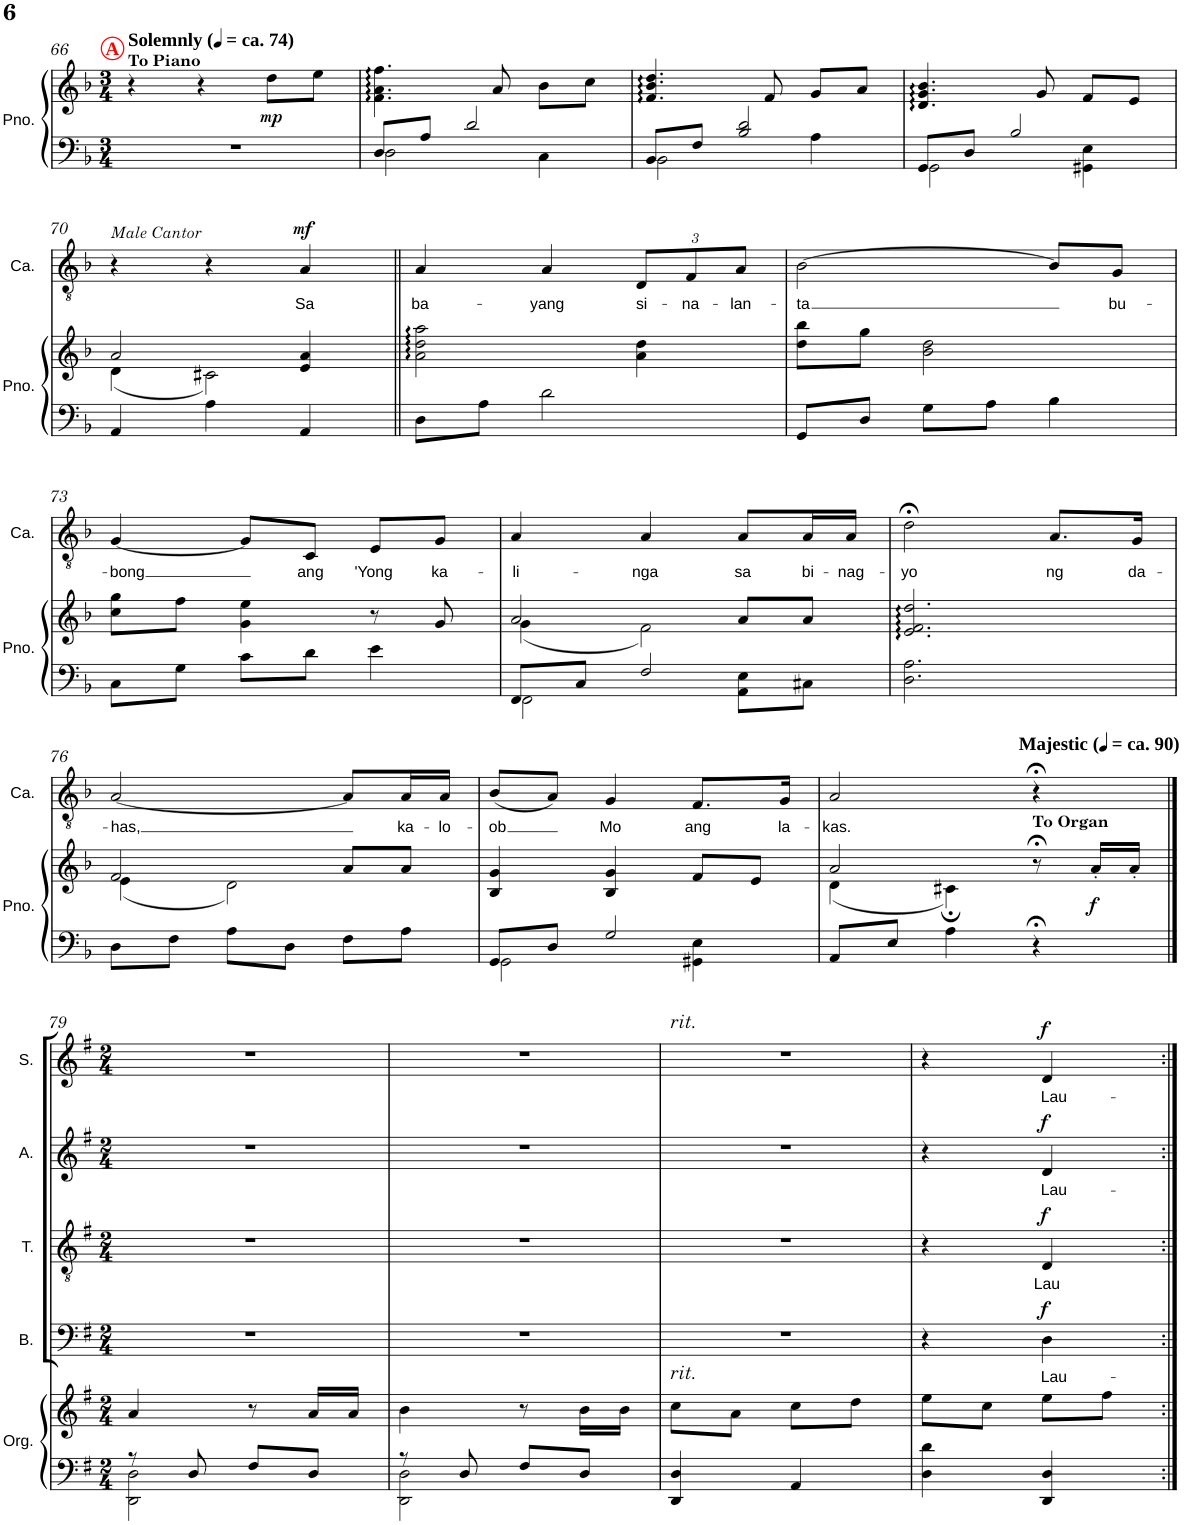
**kern	**kern	**dynam	**kern	**text	**dynam	**kern	**text	**dynam	**kern	**text	**dynam	**kern	**text	**dynam	**kern	**text	**dynam
*part6	*part6	*part6	*part5	*part5	*part5	*part4	*part4	*part4	*part3	*part3	*part3	*part2	*part2	*part2	*part1	*part1	*part1
*staff7	*staff6	*staff6/7	*staff5	*staff5	*staff5	*staff4	*staff4	*staff4	*staff3	*staff3	*staff3	*staff2	*staff2	*staff2	*staff1	*staff1	*staff1
*I"Organ	*	*	*I"Bass	*	*	*I"Tenor	*	*	*I"Alto	*	*	*I"Soprano	*	*	*I"Cantor	*	*
*I'Org.	*	*	*I'B.	*	*	*I'T.	*	*	*I'A.	*	*	*I'S.	*	*	*I'Ca.	*	*
!!LO:PB:g=z
*clefF4	*clefG2	*	*clefF4	*	*	*clefGv2	*	*	*clefG2	*	*	*clefG2	*	*	*clefGv2	*	*
*k[b-]	*k[b-]	*	*k[b-]	*	*	*k[b-]	*	*	*k[b-]	*	*	*k[b-]	*	*	*k[b-]	*	*
*M3/4	*M3/4	*	*M3/4	*	*	*M3/4	*	*	*M3/4	*	*	*M3/4	*	*	*M3/4	*	*
!!LO:REH:place=s1:a:B:cj:color=#FF0000:enc=circle:fs=12:t=A
!!LO:REH:place=s6:a:B:cj:color=#FF0000:enc=circle:fs=12:t=A
=66	=66	=66	=66	=66	=66	=66	=66	=66	=66	=66	=66	=66	=66	=66	=66	=66	=66
!	!	!	!	!	!	!	!	!	!	!	!	!	!	!	!LO:TX:a:B:t=Solemnly (	!	!
!	!	!	!	!	!	!	!	!	!	!	!	!	!	!	!LO:TX:a:B:t=ca. 74)	!	!
!	!LO:TX:a:B:t=Solemnly (	!	!	!	!	!	!	!	!	!	!	!	!	!	!	!	!
!	!LO:TX:a:B:t=ca. 74)	!	!	!	!	!	!	!	!	!	!	!	!	!	!	!	!
!	!LO:TX:a:B:t=To Piano	!	!	!	!	!	!	!	!	!	!	!	!	!	!	!	!
2.r	4r	.	2.r	.	.	2.r	.	.	2.r	.	.	2.r	.	.	2.r	.	.
.	4r	.	.	.	.	.	.	.	.	.	.	.	.	.	.	.	.
!	!	!LO:DY:b	!	!	!	!	!	!	!	!	!	!	!	!	!	!	!
.	8dd\L	mp	.	.	.	.	.	.	.	.	.	.	.	.	.	.	.
.	8ee\J	.	.	.	.	.	.	.	.	.	.	.	.	.	.	.	.
=67	=67	=67	=67	=67	=67	=67	=67	=67	=67	=67	=67	=67	=67	=67	=67	=67	=67
*^	*	*	*	*	*	*	*	*	*	*	*	*	*	*	*	*	*
8D/L	2D\	4.f\ 4.a\ 4.ff\	.	2.r	.	.	2.r	.	.	2.r	.	.	2.r	.	.	2.r	.	.
8A/J	.	.	.	.	.	.	.	.	.	.	.	.	.	.	.	.	.	.
2d/	.	.	.	.	.	.	.	.	.	.	.	.	.	.	.	.	.	.
.	.	8a/	.	.	.	.	.	.	.	.	.	.	.	.	.	.	.	.
.	4C\	8b-\L	.	.	.	.	.	.	.	.	.	.	.	.	.	.	.	.
.	.	8cc\J	.	.	.	.	.	.	.	.	.	.	.	.	.	.	.	.
=68	=68	=68	=68	=68	=68	=68	=68	=68	=68	=68	=68	=68	=68	=68	=68	=68	=68	=68
8BB-/L	2BB-\	4.f/ 4.b-/ 4.dd/	.	2.r	.	.	2.r	.	.	2.r	.	.	2.r	.	.	2.r	.	.
8F/J	.	.	.	.	.	.	.	.	.	.	.	.	.	.	.	.	.	.
2B-/ 2d/	.	.	.	.	.	.	.	.	.	.	.	.	.	.	.	.	.	.
.	.	8f/	.	.	.	.	.	.	.	.	.	.	.	.	.	.	.	.
.	4A\	8g/L	.	.	.	.	.	.	.	.	.	.	.	.	.	.	.	.
.	.	8a/J	.	.	.	.	.	.	.	.	.	.	.	.	.	.	.	.
=69	=69	=69	=69	=69	=69	=69	=69	=69	=69	=69	=69	=69	=69	=69	=69	=69	=69	=69
8GG/L	2GG\	4.d/ 4.g/ 4.b-/	.	2.r	.	.	2.r	.	.	2.r	.	.	2.r	.	.	2.r	.	.
8D/J	.	.	.	.	.	.	.	.	.	.	.	.	.	.	.	.	.	.
2B-/	.	.	.	.	.	.	.	.	.	.	.	.	.	.	.	.	.	.
.	.	8g/	.	.	.	.	.	.	.	.	.	.	.	.	.	.	.	.
.	4GG#X\ 4E\	8f/L	.	.	.	.	.	.	.	.	.	.	.	.	.	.	.	.
.	.	8e/J	.	.	.	.	.	.	.	.	.	.	.	.	.	.	.	.
*v	*v	*	*	*	*	*	*	*	*	*	*	*	*	*	*	*	*	*
!!LO:LB:g=z
=70	=70	=70	=70	=70	=70	=70	=70	=70	=70	=70	=70	=70	=70	=70	=70	=70	=70
*	*	*	*	*	*	*	*	*	*	*	*	*	*	*	*clefGv2	*	*
*	*^	*	*	*	*	*	*	*	*	*	*	*	*	*	*	*	*
!	!	!	!	!	!	!	!	!	!	!	!	!	!	!	!	!LO:TX:a:i:t=Male Cantor	!	!
4AA/	2a/	(4d\	.	2.r	.	.	2.r	.	.	2.r	.	.	2.r	.	.	4r	.	.
4A\	.	2c#X\)	.	.	.	.	.	.	.	.	.	.	.	.	.	4r	.	.
!	!	!	!	!	!	!	!	!	!	!	!	!	!	!	!	!	!LO:LY:b	!LO:DY:a
4AA/	4e/ 4a/	.	.	.	.	.	.	.	.	.	.	.	.	.	.	4A/	Sa	mf
*	*v	*v	*	*	*	*	*	*	*	*	*	*	*	*	*	*	*	*
=71||	=71||	=71||	=71||	=71||	=71||	=71||	=71||	=71||	=71||	=71||	=71||	=71||	=71||	=71||	=71||	=71||	=71||
!	!	!	!	!	!	!	!	!	!	!	!	!	!	!	!	!LO:LY:b	!
8D\L	2a\ 2dd\ 2aa\	.	2.r	.	.	2.r	.	.	2.r	.	.	2.r	.	.	4A/	ba-	.
8A\J	.	.	.	.	.	.	.	.	.	.	.	.	.	.	.	.	.
!	!	!	!	!	!	!	!	!	!	!	!	!	!	!	!	!LO:LY:b	!
2d\	.	.	.	.	.	.	.	.	.	.	.	.	.	.	4A/	-yang	.
*	*	*	*	*	*	*	*	*	*	*	*	*	*	*	*Xbrackettup	*	*
!	!	!	!	!	!	!	!	!	!	!	!	!	!	!	!	!LO:LY:b	!
.	4a\ 4dd\	.	.	.	.	.	.	.	.	.	.	.	.	.	12D/L	si-	.
!	!	!	!	!	!	!	!	!	!	!	!	!	!	!	!	!LO:LY:b	!
.	.	.	.	.	.	.	.	.	.	.	.	.	.	.	12F/	-na-	.
!	!	!	!	!	!	!	!	!	!	!	!	!	!	!	!	!LO:LY:b	!
.	.	.	.	.	.	.	.	.	.	.	.	.	.	.	12A/J	-lan-	.
=72	=72	=72	=72	=72	=72	=72	=72	=72	=72	=72	=72	=72	=72	=72	=72	=72	=72
!	!	!	!	!	!	!	!	!	!	!	!	!	!	!	!	!LO:LY:b	!
8GG/L	8dd\ 8bb-\L	.	2.r	.	.	2.r	.	.	2.r	.	.	2.r	.	.	[2B-\	-ta	.
8D/J	8gg\J	.	.	.	.	.	.	.	.	.	.	.	.	.	.	.	.
8G\L	2b-\ 2dd\	.	.	.	.	.	.	.	.	.	.	.	.	.	.	.	.
8A\J	.	.	.	.	.	.	.	.	.	.	.	.	.	.	.	.	.
4B-\	.	.	.	.	.	.	.	.	.	.	.	.	.	.	8B-/L]	.	.
!	!	!	!	!	!	!	!	!	!	!	!	!	!	!	!	!LO:LY:b	!
.	.	.	.	.	.	.	.	.	.	.	.	.	.	.	8G/J	bu-	.
!!LO:LB:g=z
=73	=73	=73	=73	=73	=73	=73	=73	=73	=73	=73	=73	=73	=73	=73	=73	=73	=73
!	!	!	!	!	!	!	!	!	!	!	!	!	!	!	!	!LO:LY:b	!
8C\L	8cc\ 8gg\L	.	2.r	.	.	2.r	.	.	2.r	.	.	2.r	.	.	[4G/	-bong	.
8G\J	8ff\J	.	.	.	.	.	.	.	.	.	.	.	.	.	.	.	.
8c\L	4g\ 4ee\	.	.	.	.	.	.	.	.	.	.	.	.	.	8G/L]	.	.
!	!	!	!	!	!	!	!	!	!	!	!	!	!	!	!	!LO:LY:b	!
8d\J	.	.	.	.	.	.	.	.	.	.	.	.	.	.	8C/J	ang	.
!	!	!	!	!	!	!	!	!	!	!	!	!	!	!	!	!LO:LY:b	!
4e\	8r	.	.	.	.	.	.	.	.	.	.	.	.	.	8E/L	'Yong	.
!	!	!	!	!	!	!	!	!	!	!	!	!	!	!	!	!LO:LY:b	!
.	8g/	.	.	.	.	.	.	.	.	.	.	.	.	.	8G/J	ka-	.
=74	=74	=74	=74	=74	=74	=74	=74	=74	=74	=74	=74	=74	=74	=74	=74	=74	=74
*^	*^	*	*	*	*	*	*	*	*	*	*	*	*	*	*	*	*
!	!	!	!	!	!	!	!	!	!	!	!	!	!	!	!	!	!	!LO:LY:b	!
8FF/L	2FF\	2a/	(4g\	.	2.r	.	.	2.r	.	.	2.r	.	.	2.r	.	.	4A/	-li-	.
8C/J	.	.	.	.	.	.	.	.	.	.	.	.	.	.	.	.	.	.	.
!	!	!	!	!	!	!	!	!	!	!	!	!	!	!	!	!	!	!LO:LY:b	!
2F/	.	.	2f\)	.	.	.	.	.	.	.	.	.	.	.	.	.	4A/	-nga	.
!	!	!	!	!	!	!	!	!	!	!	!	!	!	!	!	!	!	!LO:LY:b	!
.	8AA\ 8E\L	8a/L	.	.	.	.	.	.	.	.	.	.	.	.	.	.	8A/L	sa	.
!	!	!	!	!	!	!	!	!	!	!	!	!	!	!	!	!	!	!LO:LY:b	!
.	8C#X\J	8a/J	.	.	.	.	.	.	.	.	.	.	.	.	.	.	16A/L	bi-	.
!	!	!	!	!	!	!	!	!	!	!	!	!	!	!	!	!	!	!LO:LY:b	!
.	.	.	.	.	.	.	.	.	.	.	.	.	.	.	.	.	16A/JJ	-nag-	.
*v	*v	*	*	*	*	*	*	*	*	*	*	*	*	*	*	*	*	*	*
*	*v	*v	*	*	*	*	*	*	*	*	*	*	*	*	*	*	*	*
=75	=75	=75	=75	=75	=75	=75	=75	=75	=75	=75	=75	=75	=75	=75	=75	=75	=75
!	!	!	!	!	!	!	!	!	!	!	!	!	!	!	!	!LO:LY:b	!
2.D\ 2.A\	2.e/ 2.f/ 2.dd/	.	2.r	.	.	2.r	.	.	2.r	.	.	2.r	.	.	2d;<\	-yo	.
!	!	!	!	!	!	!	!	!	!	!	!	!	!	!	!	!LO:LY:b	!
.	.	.	.	.	.	.	.	.	.	.	.	.	.	.	8.A/L	ng	.
!	!	!	!	!	!	!	!	!	!	!	!	!	!	!	!	!LO:LY:b	!
.	.	.	.	.	.	.	.	.	.	.	.	.	.	.	16G/Jk	da-	.
!!LO:LB:g=z
=76	=76	=76	=76	=76	=76	=76	=76	=76	=76	=76	=76	=76	=76	=76	=76	=76	=76
*	*^	*	*	*	*	*	*	*	*	*	*	*	*	*	*	*	*
!	!	!	!	!	!	!	!	!	!	!	!	!	!	!	!	!	!LO:LY:b	!
8D\L	2f/	(4e\	.	2.r	.	.	2.r	.	.	2.r	.	.	2.r	.	.	[2A/	-has,	.
8F\J	.	.	.	.	.	.	.	.	.	.	.	.	.	.	.	.	.	.
8A\L	.	2d\)	.	.	.	.	.	.	.	.	.	.	.	.	.	.	.	.
8D\J	.	.	.	.	.	.	.	.	.	.	.	.	.	.	.	.	.	.
8F\L	8a/L	.	.	.	.	.	.	.	.	.	.	.	.	.	.	8A/L]	.	.
!	!	!	!	!	!	!	!	!	!	!	!	!	!	!	!	!	!LO:LY:b	!
8A\J	8a/J	.	.	.	.	.	.	.	.	.	.	.	.	.	.	16A/L	ka-	.
!	!	!	!	!	!	!	!	!	!	!	!	!	!	!	!	!	!LO:LY:b	!
.	.	.	.	.	.	.	.	.	.	.	.	.	.	.	.	16A/JJ	-lo-	.
*	*v	*v	*	*	*	*	*	*	*	*	*	*	*	*	*	*	*	*
=77	=77	=77	=77	=77	=77	=77	=77	=77	=77	=77	=77	=77	=77	=77	=77	=77	=77
*^	*	*	*	*	*	*	*	*	*	*	*	*	*	*	*	*	*
!	!	!	!	!	!	!	!	!	!	!	!	!	!	!	!	!	!LO:LY:b	!
8GG/L	2GG\	4B-/ 4g/	.	2.r	.	.	2.r	.	.	2.r	.	.	2.r	.	.	(8B-/L	-ob	.
8D/J	.	.	.	.	.	.	.	.	.	.	.	.	.	.	.	8A/J)	.	.
!	!	!	!	!	!	!	!	!	!	!	!	!	!	!	!	!	!LO:LY:b	!
2G/	.	4B-/ 4g/	.	.	.	.	.	.	.	.	.	.	.	.	.	4G/	Mo	.
!	!	!	!	!	!	!	!	!	!	!	!	!	!	!	!	!	!LO:LY:b	!
.	4GG#X\ 4E\	8f/L	.	.	.	.	.	.	.	.	.	.	.	.	.	8.F/L	ang	.
.	.	8e/J	.	.	.	.	.	.	.	.	.	.	.	.	.	.	.	.
!	!	!	!	!	!	!	!	!	!	!	!	!	!	!	!	!	!LO:LY:b	!
.	.	.	.	.	.	.	.	.	.	.	.	.	.	.	.	16G/Jk	la-	.
*v	*v	*	*	*	*	*	*	*	*	*	*	*	*	*	*	*	*	*
=78	=78	=78	=78	=78	=78	=78	=78	=78	=78	=78	=78	=78	=78	=78	=78	=78	=78
*	*^	*	*	*	*	*	*	*	*	*	*	*	*	*	*	*	*
!	!	!	!	!	!	!	!	!	!	!	!	!	!	!	!	!	!LO:LY:b	!
8AA/L	2a/	(4d\	.	2.r	.	.	2.r	.	.	2.r	.	.	2.r	.	.	2A/	-kas.	.
8E/J	.	.	.	.	.	.	.	.	.	.	.	.	.	.	.	.	.	.
4A\	.	4c#X;\)	.	.	.	.	.	.	.	.	.	.	.	.	.	.	.	.
!	!	!	!	!	!	!	!	!	!	!	!	!	!	!	!	!LO:TX:a:B:t=Majestic (	!	!
!	!	!	!	!	!	!	!	!	!	!	!	!	!	!	!	!LO:TX:a:B:t=ca. 90)	!	!
!	!LO:TX:a:B:t=Majestic (	!	!	!	!	!	!	!	!	!	!	!	!	!	!	!	!	!
!	!LO:TX:a:B:t=ca. 90)	!	!	!	!	!	!	!	!	!	!	!	!	!	!	!	!	!
!	!LO:TX:a:B:t=To Organ	!	!	!	!	!	!	!	!	!	!	!	!	!	!	!	!	!
4r;<	8r;<	4ryy	.	.	.	.	.	.	.	.	.	.	.	.	.	4r;<	.	.
!	!	!	!LO:DY:b	!	!	!	!	!	!	!	!	!	!	!	!	!	!	!
.	16a'/LL	.	f	.	.	.	.	.	.	.	.	.	.	.	.	.	.	.
.	16a'/JJ	.	.	.	.	.	.	.	.	.	.	.	.	.	.	.	.	.
*	*v	*v	*	*	*	*	*	*	*	*	*	*	*	*	*	*	*	*
!!LO:LB:g=z
==79	==79	==79	==79	==79	==79	==79	==79	==79	==79	==79	==79	==79	==79	==79	==79	==79	==79
*k[f#]	*k[f#]	*	*k[f#]	*	*	*k[f#]	*	*	*k[f#]	*	*	*k[f#]	*	*	*k[f#]	*	*
*M2/4	*M2/4	*	*M2/4	*	*	*M2/4	*	*	*M2/4	*	*	*M2/4	*	*	*M2/4	*	*
*^	*	*	*	*	*	*	*	*	*	*	*	*	*	*	*	*	*
8r	2DD\ 2D\	4a/	.	2r	.	.	2r	.	.	2r	.	.	2r	.	.	2r	.	.
8D/	.	.	.	.	.	.	.	.	.	.	.	.	.	.	.	.	.	.
8F#/L	.	8r	.	.	.	.	.	.	.	.	.	.	.	.	.	.	.	.
8D/J	.	16a/LL	.	.	.	.	.	.	.	.	.	.	.	.	.	.	.	.
.	.	16a/JJ	.	.	.	.	.	.	.	.	.	.	.	.	.	.	.	.
=80	=80	=80	=80	=80	=80	=80	=80	=80	=80	=80	=80	=80	=80	=80	=80	=80	=80	=80
8r	2DD\ 2D\	4b\	.	2r	.	.	2r	.	.	2r	.	.	2r	.	.	2r	.	.
8D/	.	.	.	.	.	.	.	.	.	.	.	.	.	.	.	.	.	.
8F#/L	.	8r	.	.	.	.	.	.	.	.	.	.	.	.	.	.	.	.
8D/J	.	16b\LL	.	.	.	.	.	.	.	.	.	.	.	.	.	.	.	.
.	.	16b\JJ	.	.	.	.	.	.	.	.	.	.	.	.	.	.	.	.
*v	*v	*	*	*	*	*	*	*	*	*	*	*	*	*	*	*	*	*
=81	=81	=81	=81	=81	=81	=81	=81	=81	=81	=81	=81	=81	=81	=81	=81	=81	=81
!	!	!	!	!	!	!	!	!	!	!	!	!	!	!	!LO:TX:a:t=rit.	!	!
!	!LO:TX:a:t=rit.	!	!	!	!	!	!	!	!	!	!	!	!	!	!	!	!
4DD/ 4D/	8cc\L	.	2r	.	.	2r	.	.	2r	.	.	2r	.	.	2r	.	.
.	8a\J	.	.	.	.	.	.	.	.	.	.	.	.	.	.	.	.
4AA/	8cc\L	.	.	.	.	.	.	.	.	.	.	.	.	.	.	.	.
.	8dd\J	.	.	.	.	.	.	.	.	.	.	.	.	.	.	.	.
=82	=82	=82	=82	=82	=82	=82	=82	=82	=82	=82	=82	=82	=82	=82	=82	=82	=82
4D\ 4d\	8ee\L	.	4r	.	.	4r	.	.	4r	.	.	4r	.	.	2r	.	.
.	8cc\J	.	.	.	.	.	.	.	.	.	.	.	.	.	.	.	.
!	!	!	!	!LO:LY:b	!LO:DY:a	!	!LO:LY:b	!LO:DY:a	!	!LO:LY:b	!LO:DY:a	!	!LO:LY:b	!LO:DY:a	!	!	!
4DD/ 4D/	8ee\L	.	4D\	Lau-	f	4D/	Lau	f	4d/	Lau-	f	4d/	Lau-	f	.	.	.
.	8ff#\J	.	.	.	.	.	.	.	.	.	.	.	.	.	.	.	.
=:|!	=:|!	=:|!	=:|!	=:|!	=:|!	=:|!	=:|!	=:|!	=:|!	=:|!	=:|!	=:|!	=:|!	=:|!	=:|!	=:|!	=:|!
*-	*-	*-	*-	*-	*-	*-	*-	*-	*-	*-	*-	*-	*-	*-	*-	*-	*-
